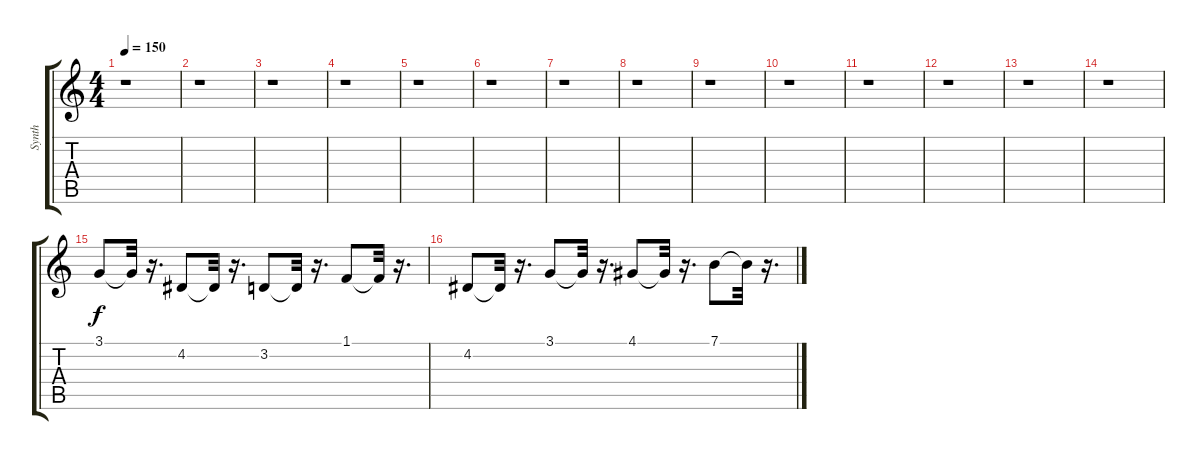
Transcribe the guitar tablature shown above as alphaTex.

\track ("Synth" "Synth") {instrument churchorgan}
\staff {score tabs}
\tuning (E4 B3 G3 D3 A2 E2) {hide}
\ts (4 4)
\tempo 150
\clef g2
\ks c
r.1{dy f} |
r.1 |
r.1 |
r.1 |
r.1 |
r.1 |
r.1 |
r.1 |
r.1 |
r.1 |
r.1 |
r.1 |
r.1 |
r.1 |
3.1.8 3.1{t}.32 r.16{d} 4.2.8 4.2{t}.32 r.16{d} 3.2.8 3.2{t}.32 r.16{d} 1.1.8 1.1{t}.32 r.16{d} |
4.2.8 4.2{t}.32 r.16{d} 3.1.8 3.1{t}.32 r.16{d} 4.1.8 4.1{t}.32 r.16{d} 7.1.8 7.1{t}.32 r.16{d}
